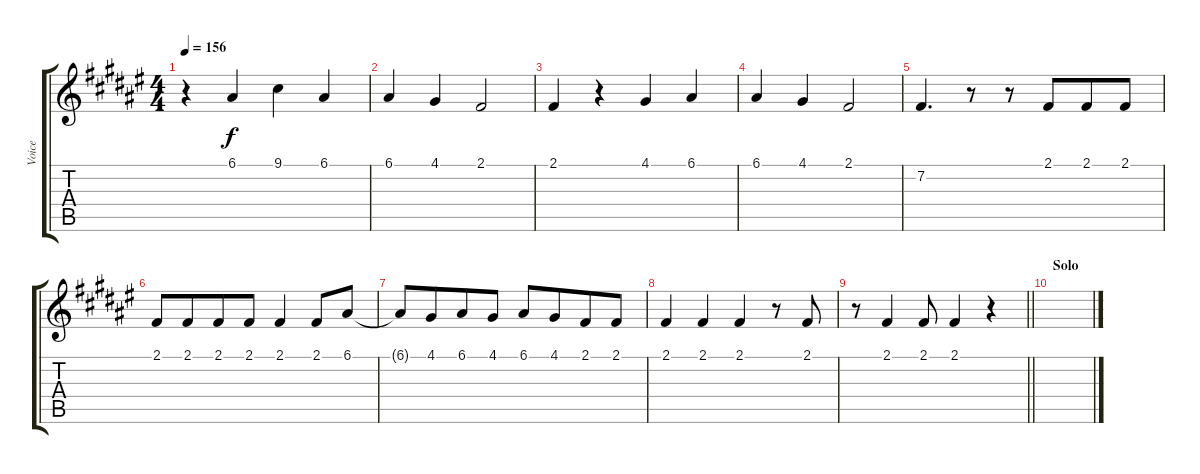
\track ("Voice" "Voice") {instrument trumpet}
\staff {score tabs}
\tuning (E4 B3 G3 D3 A2 E2) {hide}
\ts (4 4)
\tempo 156
\clef g2
\ks f#
r.4{dy f} 6.1.4 9.1.4 6.1.4 |
6.1.4 4.1.4 2.1.2 |
2.1.4 r.4 4.1.4 6.1.4 |
6.1.4 4.1.4 2.1.2 |
7.2.4{d} r.8 r.8 2.1.8{beam merge} 2.1.8 2.1.8 |
2.1.8 2.1.8{beam merge} 2.1.8 2.1.8 2.1.4 2.1.8 6.1.8 |
6.1{t}.8 4.1.8{beam merge} 6.1.8 4.1.8 6.1.8 4.1.8{beam merge} 2.1.8 2.1.8 |
2.1.4 2.1.4 2.1.4 r.8 2.1.8 |
\barLineRight lightlight
r.8 2.1.4 2.1.8 2.1.4 r.4 |
\section ("" "Solo")
